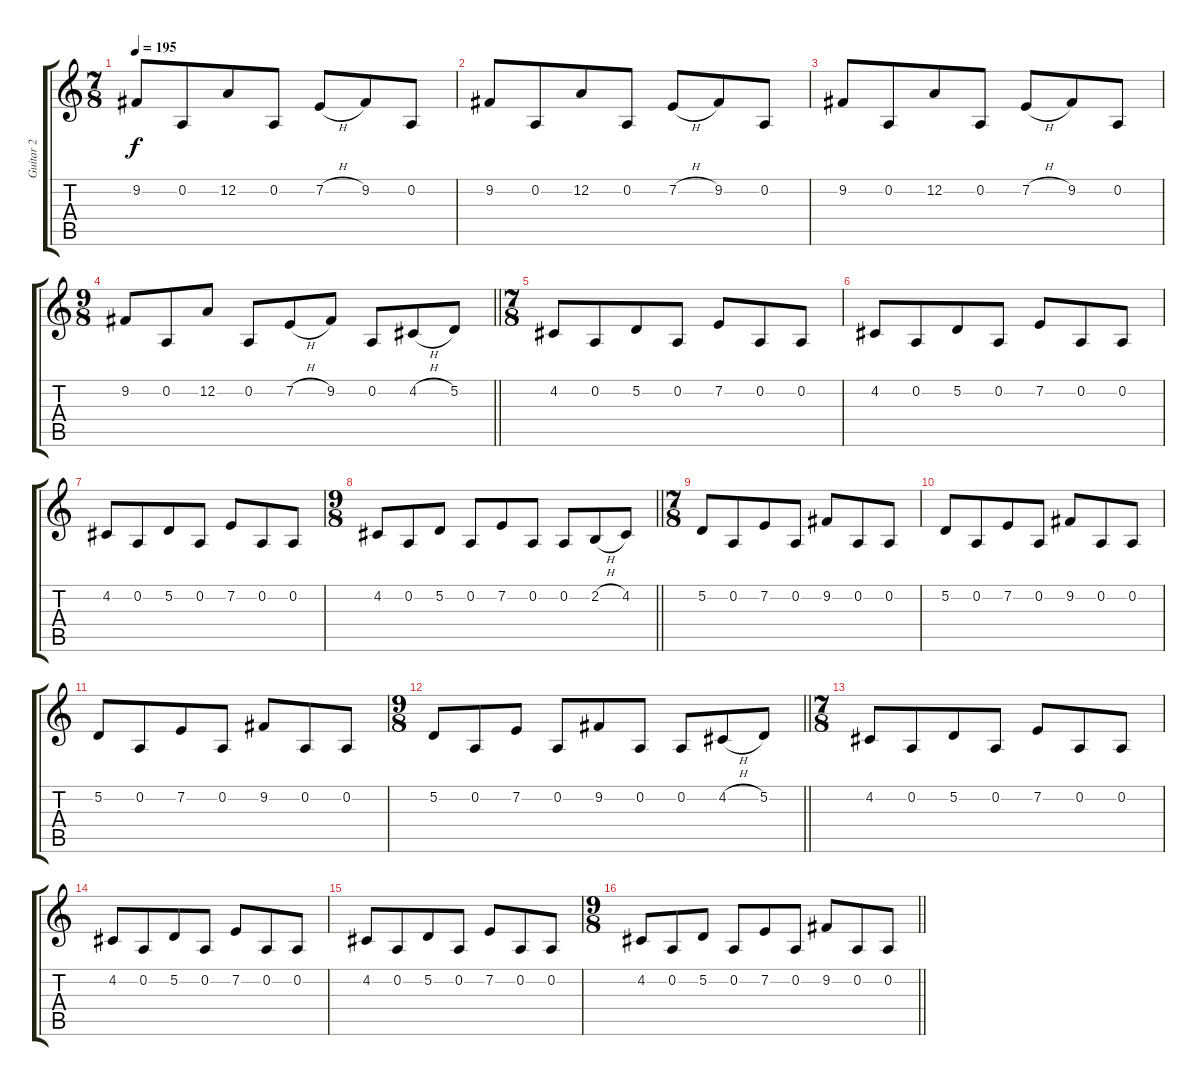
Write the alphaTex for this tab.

\track ("Guitar 2" "Guitar 2") {instrument electricgrandpiano}
\staff {score tabs}
\tuning (D4 A3 F3 C3 G2 D2) {hide}
\ts (7 8)
\tempo 195
\clef g2
\ks c
9.2.8{dy f} 0.2.8 12.2.8 0.2.8 7.2{h}.8 9.2.8 0.2.8 |
9.2.8 0.2.8 12.2.8 0.2.8 7.2{h}.8 9.2.8 0.2.8 |
9.2.8 0.2.8 12.2.8 0.2.8 7.2{h}.8 9.2.8 0.2.8 |
\ts (9 8)
\barLineRight lightlight
9.2.8 0.2.8 12.2.8 0.2.8 7.2{h}.8 9.2.8 0.2.8 4.2{h}.8 5.2.8 |
\ts (7 8)
4.2.8 0.2.8 5.2.8 0.2.8 7.2.8 0.2.8 0.2.8 |
4.2.8 0.2.8 5.2.8 0.2.8 7.2.8 0.2.8 0.2.8 |
4.2.8 0.2.8 5.2.8 0.2.8 7.2.8 0.2.8 0.2.8 |
\ts (9 8)
\barLineRight lightlight
4.2.8 0.2.8 5.2.8 0.2.8 7.2.8 0.2.8 0.2.8 2.2{h}.8 4.2.8 |
\ts (7 8)
5.2.8 0.2.8 7.2.8 0.2.8 9.2.8 0.2.8 0.2.8 |
5.2.8 0.2.8 7.2.8 0.2.8 9.2.8 0.2.8 0.2.8 |
5.2.8 0.2.8 7.2.8 0.2.8 9.2.8 0.2.8 0.2.8 |
\ts (9 8)
\barLineRight lightlight
5.2.8 0.2.8 7.2.8 0.2.8 9.2.8 0.2.8 0.2.8 4.2{h}.8 5.2.8 |
\ts (7 8)
4.2.8 0.2.8 5.2.8 0.2.8 7.2.8 0.2.8 0.2.8 |
4.2.8 0.2.8 5.2.8 0.2.8 7.2.8 0.2.8 0.2.8 |
4.2.8 0.2.8 5.2.8 0.2.8 7.2.8 0.2.8 0.2.8 |
\ts (9 8)
\barLineRight lightlight
4.2.8 0.2.8 5.2.8 0.2.8 7.2.8 0.2.8 9.2.8 0.2.8 0.2.8
